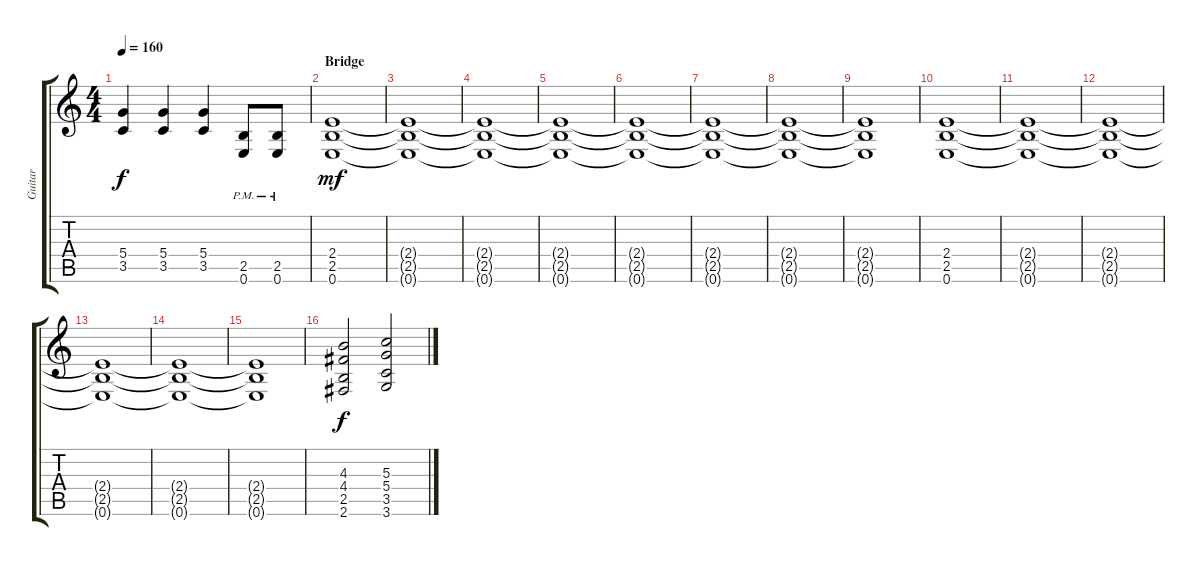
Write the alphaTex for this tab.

\track ("Guitar" "Guitar") {instrument distortionguitar}
\staff {score tabs}
\tuning (E4 B3 G3 D3 A2 E2) {hide}
\ts (4 4)
\tempo 160
\clef g2
\ks c
(5.4 3.5).4{dy f} (5.4 3.5).4 (5.4 3.5).4 (2.5{pm} 0.6{pm}).8 (2.5{pm} 0.6{pm}).8 |
\section ("" "Bridge")
(2.4 2.5 0.6).1{dy mf} |
(2.4{t} 2.5{t} 0.6{t}).1 |
(2.4{t} 2.5{t} 0.6{t}).1 |
(2.4{t} 2.5{t} 0.6{t}).1 |
(2.4{t} 2.5{t} 0.6{t}).1 |
(2.4{t} 2.5{t} 0.6{t}).1 |
(2.4{t} 2.5{t} 0.6{t}).1 |
(2.4{t} 2.5{t} 0.6{t}).1 |
(2.4 2.5 0.6).1 |
(2.4{t} 2.5{t} 0.6{t}).1 |
(2.4{t} 2.5{t} 0.6{t}).1 |
(2.4{t} 2.5{t} 0.6{t}).1 |
(2.4{t} 2.5{t} 0.6{t}).1 |
(2.4{t} 2.5{t} 0.6{t}).1 |
(4.3 4.4 2.5 2.6).2{dy f} (5.3 5.4 3.5 3.6).2
